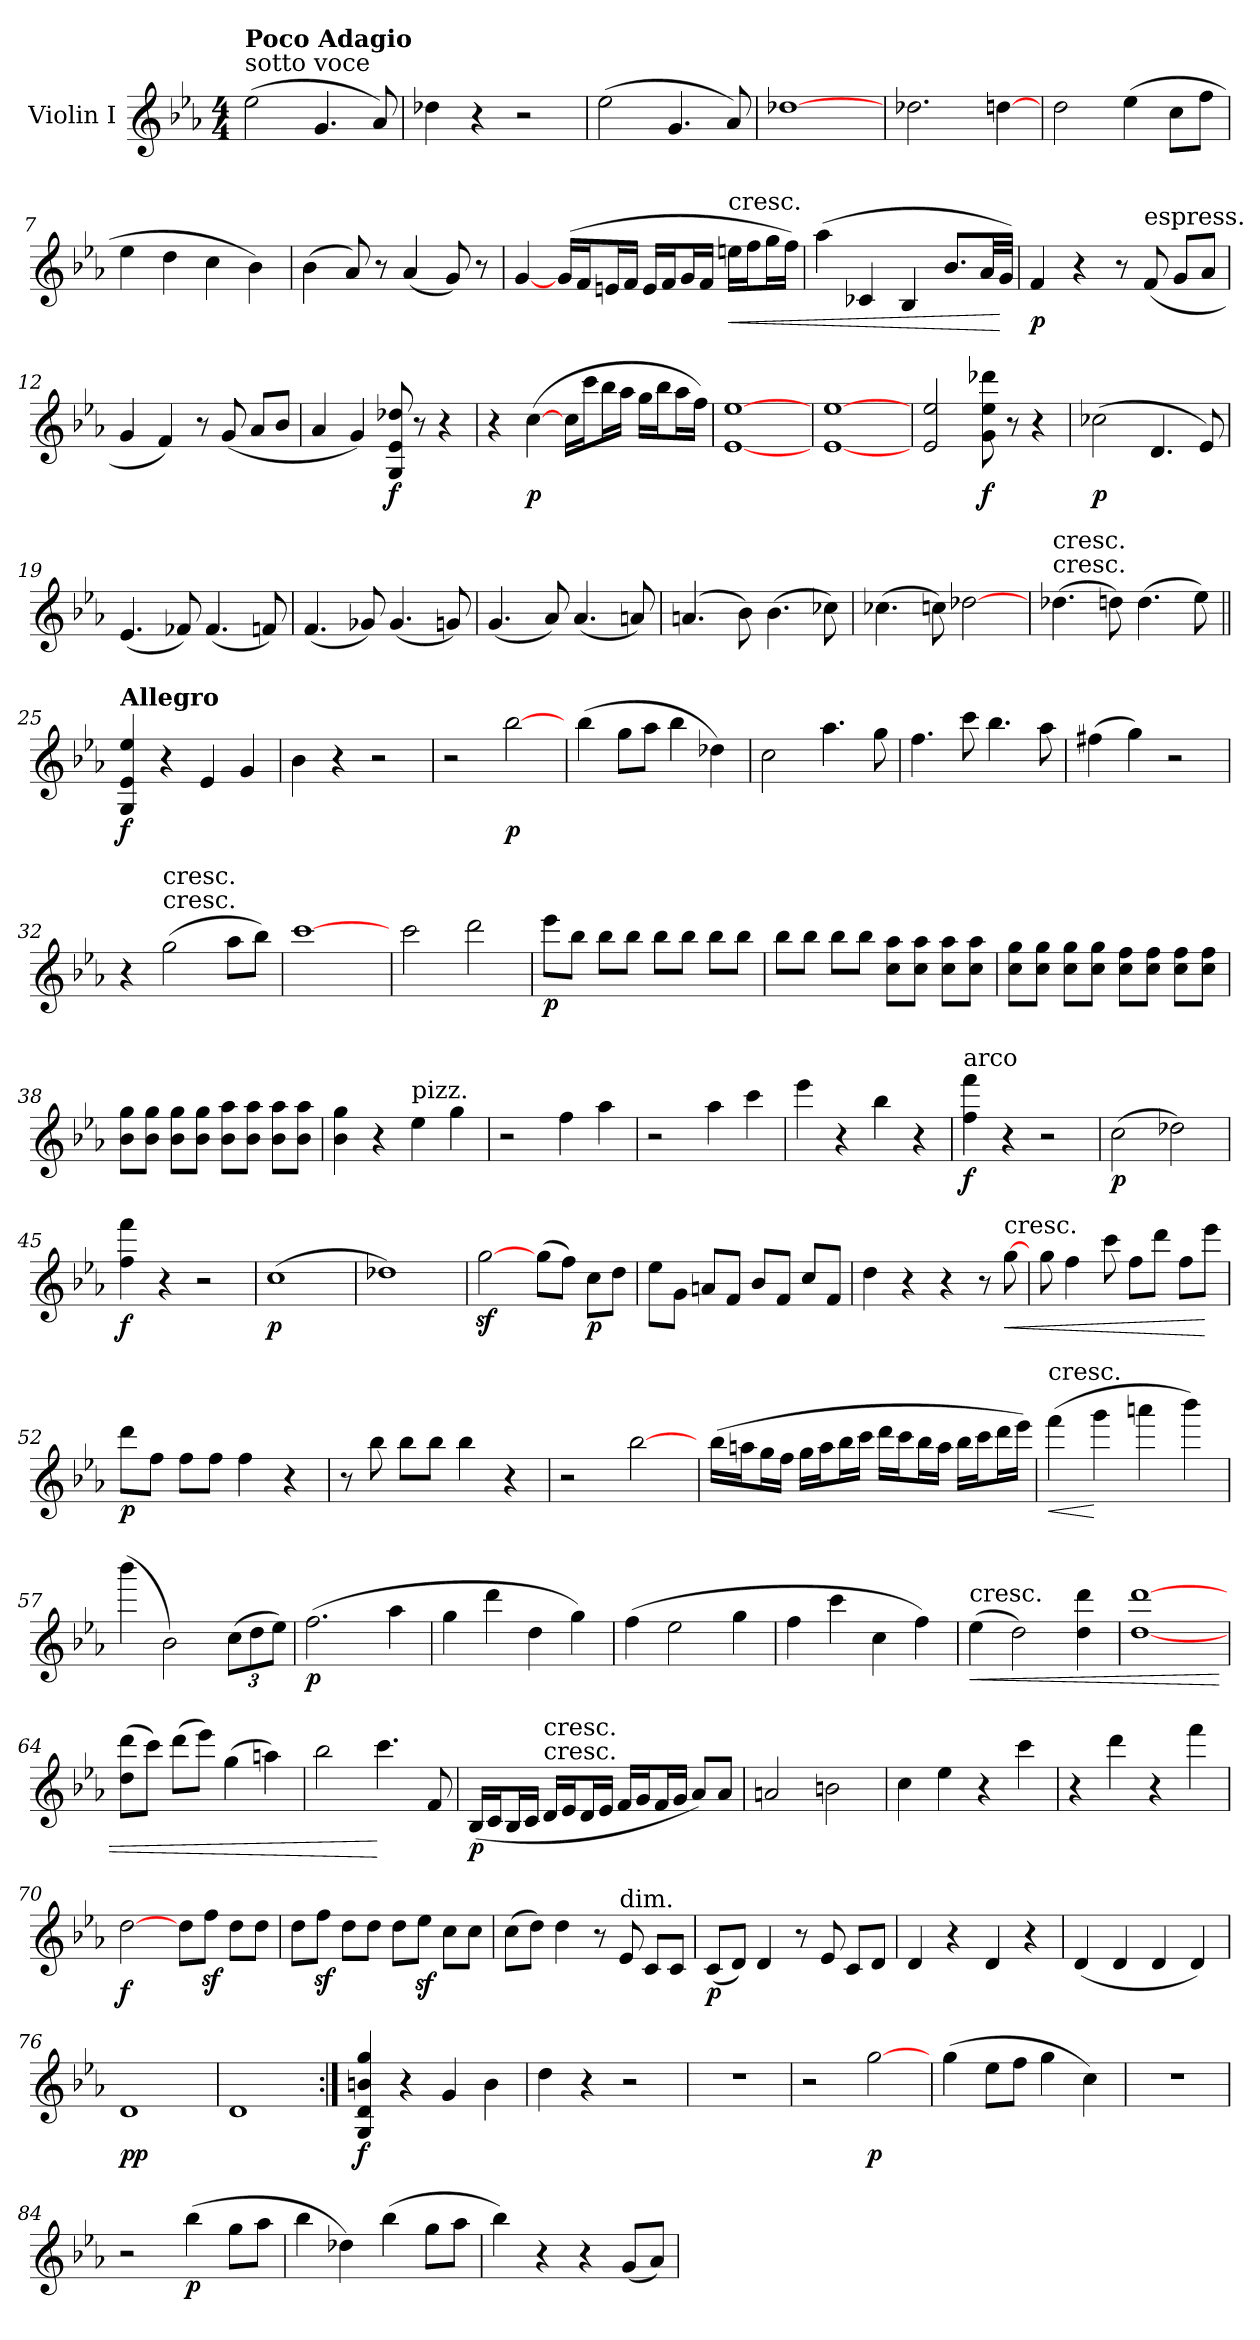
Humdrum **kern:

**kern	**dynam
*part1	*part1
*staff1	*staff1
*I"Violin I	*
*I'Vln	*
*clefG2	*
*k[b-e-a-]	*
*E-:	*
*M4/4	*
=1	=1
!LO:TX:a:t=sotto voce	!
!LO:TX:a:B:t=Poco Adagio	!
(2ee-	.
4.g	.
8a-)	.
=2	=2
4dd-X	.
4r	.
2r	.
=3	=3
(2ee-	.
4.g	.
8a-)	.
=4	=4
[1dd-X	.
=5	=5
2.dd-X	.
[4ddn	.
=6	=6
2dd	.
(4ee-	.
8cc\L	.
8ff\J	.
=7	=7
4ee-	.
4dd	.
4cc	.
4b-)	.
=8	=8
(4b-	.
8a-)	.
8r	.
(4a-	.
8g)	.
8r	.
=9	=9
[4g	.
(16g/LL	.
16f/J	.
16en/L	.
16f/JJ	.
16e/LL	.
16f/J	.
16g/L	.
16f/JJ	.
!LO:TX:a:t=cresc.	!
!	!LO:HP:b
16een\LL	<
16ff\J	.
16gg\L	.
16ff\JJ)	.
=10	=10
(4aa-	.
4c-X	.
4B-	.
8.b-/L	.
32a-/LL	.
32g/JJJ)	[
=11	=11
4f	p
4r	.
8r	.
!LO:TX:a:t=espress.	!
(8f	.
8g/L	.
8a-/J	.
=12	=12
4g	.
4f)	.
8r	.
(8g	.
8a-/L	.
8b-/J	.
=13	=13
4a-	.
4g)	.
8G 8e- 8dd-X	f
8r	.
4r	.
=14	=14
4r	.
([4cc	p
16cc\LL	.
16ccc\J	.
16bb-\L	.
16aa-\JJ	.
16gg\LL	.
16bb-\J	.
16aa-\L	.
16ff\JJ)	.
=15	=15
[1e- [1ee-	.
=16	=16
[1e- [1ee-	.
=17	=17
2e- 2ee-	.
8g 8ee- 8ddd-X	f
8r	.
4r	.
=18	=18
(2cc-X	p
4.d	.
8e-)	.
=19	=19
(4.e-	.
8f-X)	.
(4.f-	.
8fn)	.
=20	=20
(4.f	.
8g-X)	.
(4.g-	.
8gn)	.
=21	=21
(4.g	.
8a-)	.
(4.a-	.
8an)	.
=22	=22
(4.an	.
8b-)	.
(4.b-	.
8cc-X)	.
=23	=23
(4.cc-X	.
8ccn)	.
[2dd-X	.
=24	=24
!LO:TX:t=cresc.	!
!LO:TX:a:t=cresc.	!
(4.dd-X	.
8ddn)	.
(4.dd	.
8ee-)	.
=25||	=25||
!LO:TX:a:B:t=Allegro	!
4G 4e- 4ee-	f
4r	.
4e-	.
4g	.
=26	=26
4b-	.
4r	.
2r	.
=27	=27
2r	.
[2bb-	p
=28	=28
(4bb-	.
8gg\L	.
8aa-\J	.
4bb-	.
4dd-X)	.
=29	=29
2cc	.
4.aa-	.
8gg	.
=30	=30
4.ff	.
8ccc	.
4.bb-	.
8aa-	.
=31	=31
(4ff#X	.
4gg)	.
2r	.
=32	=32
4r	.
!LO:TX:t=cresc.	!
!LO:TX:a:t=cresc.	!
(2gg	.
8aa-\L	.
8bb-\J)	.
=33	=33
[1ccc	.
=34	=34
2ccc	.
2ddd	.
=35	=35
8eee-\L	p
8bb-\J	.
8bb-\L	.
8bb-\J	.
8bb-\L	.
8bb-\J	.
8bb-\L	.
8bb-\J	.
=36	=36
8bb-\L	.
8bb-\J	.
8bb-\L	.
8bb-\J	.
8cc\ 8aa-\L	.
8cc\ 8aa-\J	.
8cc\ 8aa-\L	.
8cc\ 8aa-\J	.
=37	=37
8cc\ 8gg\L	.
8cc\ 8gg\J	.
8cc\ 8gg\L	.
8cc\ 8gg\J	.
8cc\ 8ff\L	.
8cc\ 8ff\J	.
8cc\ 8ff\L	.
8cc\ 8ff\J	.
=38	=38
8b-\ 8gg\L	.
8b-\ 8gg\J	.
8b-\ 8gg\L	.
8b-\ 8gg\J	.
8b-\ 8aa-\L	.
8b-\ 8aa-\J	.
8b-\ 8aa-\L	.
8b-\ 8aa-\J	.
=39	=39
4b- 4gg	.
4r	.
!LO:TX:a:t=pizz.	!
4ee-	.
4gg	.
=40	=40
2r	.
4ff	.
4aa-	.
=41	=41
2r	.
4aa-	.
4ccc	.
=42	=42
4eee-	.
4r	.
4bb-	.
4r	.
=43	=43
!LO:TX:a:t=arco	!
4ff 4fff	f
4r	.
2r	.
=44	=44
(2cc	p
2dd-X)	.
=45	=45
4ff 4fff	f
4r	.
2r	.
=46	=46
(1cc	p
=47	=47
1dd-X)	.
=48	=48
[2ggz	.
(8gg\L	.
8ff\J)	.
8cc\L	p
8dd\J	.
=49	=49
8ee-\L	.
8g\J	.
8an/L	.
8f/J	.
8b-/L	.
8f/J	.
8cc/L	.
8f/J	.
=50	=50
4dd	.
4r	.
4r	.
8r	.
!LO:TX:a:t=cresc.	!
!	!LO:HP:b
[8gg	<
=51	=51
8gg	.
4ff	.
8ccc	.
8ff\L	.
8ddd\J	.
8ff\L	.
8eee-\J	[
=52	=52
8ddd\L	p
8ff\J	.
8ff\L	.
8ff\J	.
4ff	.
4r	.
=53	=53
8r	.
8bb-	.
8bb-\L	.
8bb-\J	.
4bb-	.
4r	.
=54	=54
2r	.
[2bb-	.
=55	=55
(16bb-\LL	.
16aan\J	.
16gg\L	.
16ff\JJ	.
16gg\LL	.
16aa\J	.
16bb-\L	.
16ccc\JJ	.
16ddd\LL	.
16ccc\J	.
16bb-\L	.
16aa\JJ	.
16bb-\LL	.
16ccc\J	.
16ddd\L	.
16eee-\JJ)	.
=56	=56
!LO:TX:a:t=cresc.	!
!	!LO:HP:b
(4fff	<
4ggg	[
4aaan	.
4bbb-)	.
=57	=57
(4bbb-	.
2b-)	.
(12cc\L	.
12dd\	.
12ee-\J)	.
=58	=58
(2.ff	p
4aa-	.
=59	=59
4gg	.
4ddd	.
4dd	.
4gg)	.
=60	=60
(4ff	.
2ee-	.
4gg	.
=61	=61
4ff	.
4ccc	.
4cc	.
4ff)	.
=62	=62
!LO:TX:a:t=cresc.	!
!	!LO:HP:b
(4ee-	<
2dd)	.
4dd 4ddd	.
=63	=63
[1dd [1ddd	.
=64	=64
(8dd\ 8ddd\L	.
8ccc\J)	.
(8ddd\L	.
8eee-\J)	.
(4gg	.
4aan)	.
=65	=65
2bb-	.
4.ccc	[
8f	.
=66	=66
(16B-/LL	p
16c/J	.
16B-/L	.
16c/JJ	.
!LO:TX:t=cresc.	!
!LO:TX:a:t=cresc.	!
16d/LL	.
16e-/J	.
16d/L	.
16e-/JJ	.
16f/LL	.
16g/J	.
16f/L	.
16g/JJ	.
8a-/L)	.
8a-/J	.
=67	=67
2an	.
2bn	.
=68	=68
4cc	.
4ee-	.
4r	.
4ccc	.
=69	=69
4r	.
4ddd	.
4r	.
4fff	.
=70	=70
[2dd	f
8dd\L	.
8ffz\J	.
8dd\L	.
8dd\J	.
=71	=71
8dd\L	.
8ffz\J	.
8dd\L	.
8dd\J	.
8dd\L	.
8ee-z\J	.
8cc\L	.
8cc\J	.
=72	=72
(8cc\L	.
8dd\J)	.
4dd	.
8r	.
!LO:TX:a:t=dim.	!
8e-	.
8c/L	.
8c/J	.
=73	=73
(8c/L	p
8d/J)	.
4d	.
8r	.
8e-	.
8c/L	.
8d/J	.
=74	=74
4d	.
4r	.
4d	.
4r	.
=75	=75
(4d	.
4d	.
4d	.
4d)	.
=76	=76
1d	pp
=77	=77
1d	.
=78:|!	=78:|!
4G 4d 4bn 4gg	f
4r	.
4g	.
4b	.
=79	=79
4dd	.
4r	.
2r	.
=80	=80
1r	.
=81	=81
2r	.
[2gg	p
=82	=82
(4gg	.
8ee-\L	.
8ff\J	.
4gg	.
4cc)	.
=83	=83
1r	.
=84	=84
2r	.
(4bb-	p
8gg\L	.
8aa-\J	.
=85	=85
4bb-	.
4dd-X)	.
(4bb-	.
8gg\L	.
8aa-\J	.
=86	=86
4bb-)	.
4r	.
4r	.
(8g/L	.
8a-/J)	.
=	=
*-	*-
